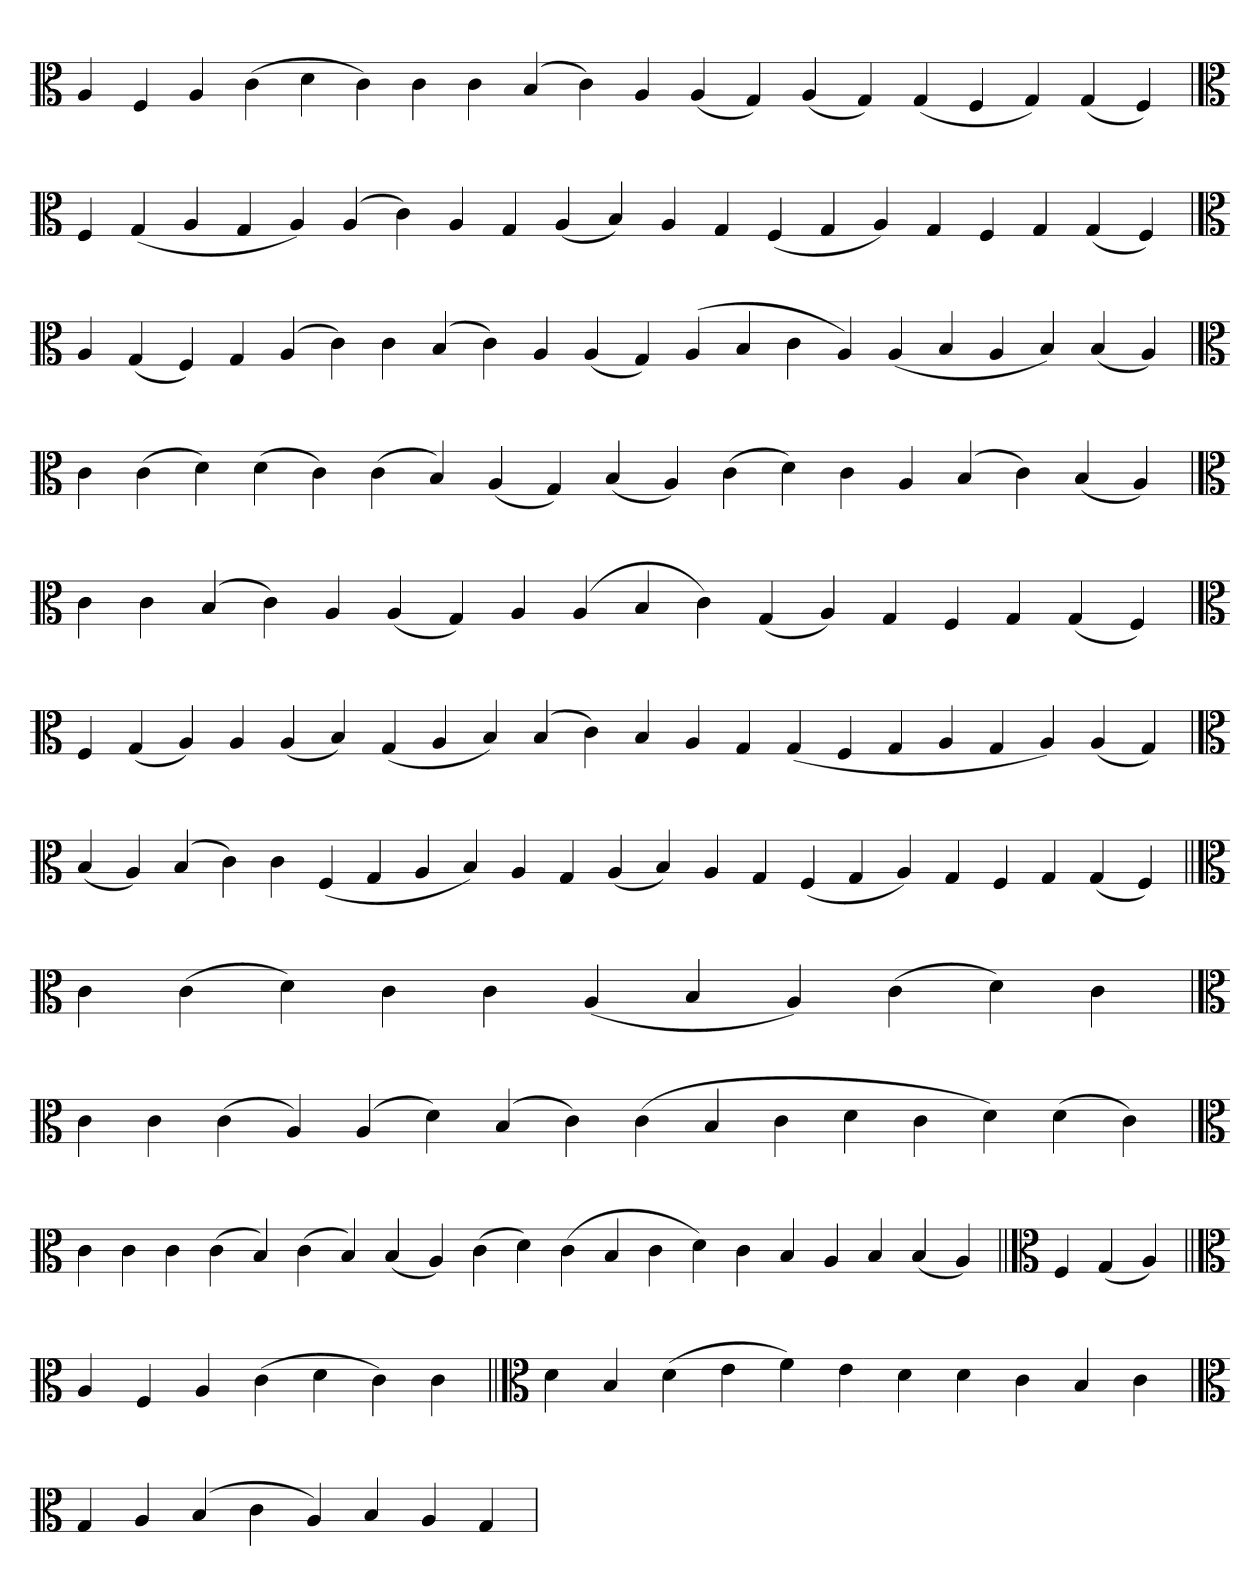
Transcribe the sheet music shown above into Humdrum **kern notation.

**kern
*part1
*staff1
*clefC3
=
4A
4F
4A
(4c
4d
4c)
4c
4c
(4B
4c)
4A
(4A
4G)
(4A
4G)
(4G
4F
4G)
(4G
4F)
='
*clefC3
4F
(4G
4A
4G
4A)
(4A
4c)
4A
4G
(4A
4B)
4A
4G
(4F
4G
4A)
4G
4F
4G
(4G
4F)
=
*clefC3
4A
(4G
4F)
4G
(4A
4c)
4c
(4B
4c)
4A
(4A
4G)
(4A
4B
4c
4A)
(4A
4B
4A
4B)
(4B
4A)
='
*clefC3
4c
(4c
4d)
(4d
4c)
(4c
4B)
(4A
4G)
(4B
4A)
(4c
4d)
4c
4A
(4B
4c)
(4B
4A)
=
*clefC3
4c
4c
(4B
4c)
4A
(4A
4G)
4A
(4A
4B
4c)
(4G
4A)
4G
4F
4G
(4G
4F)
='
*clefC3
4F
(4G
4A)
4A
(4A
4B)
(4G
4A
4B)
(4B
4c)
4B
4A
4G
(4G
4F
4G
4A
4G
4A)
(4A
4G)
='
*clefC3
(4B
4A)
(4B
4c)
4c
(4F
4G
4A
4B)
4A
4G
(4A
4B)
4A
4G
(4F
4G
4A)
4G
4F
4G
(4G
4F)
=||
*clefC3
4c
(4c
4d)
4c
4c
(4A
4B
4A)
(4c
4d)
4c
=`
*clefC3
4c
4c
(4c
4A)
(4A
4d)
(4B
4c)
(4c
4B
4c
4d
4c
4d)
(4d
4c)
='
*clefC3
4c
4c
4c
(4c
4B)
(4c
4B)
(4B
4A)
(4c
4d)
(4c
4B
4c
4d)
4c
4B
4A
4B
(4B
4A)
=||
*clefC3
4F
(4G
4A)
=||
*clefC3
4A
4F
4A
(4c
4d
4c)
4c
=||
*clefC3
4d
4B
(4d
4e
4f)
4e
4d
4d
4c
4B
4c
=`
*clefC3
4G
4A
(4B
4c
4A)
4B
4A
4G
='
*-
